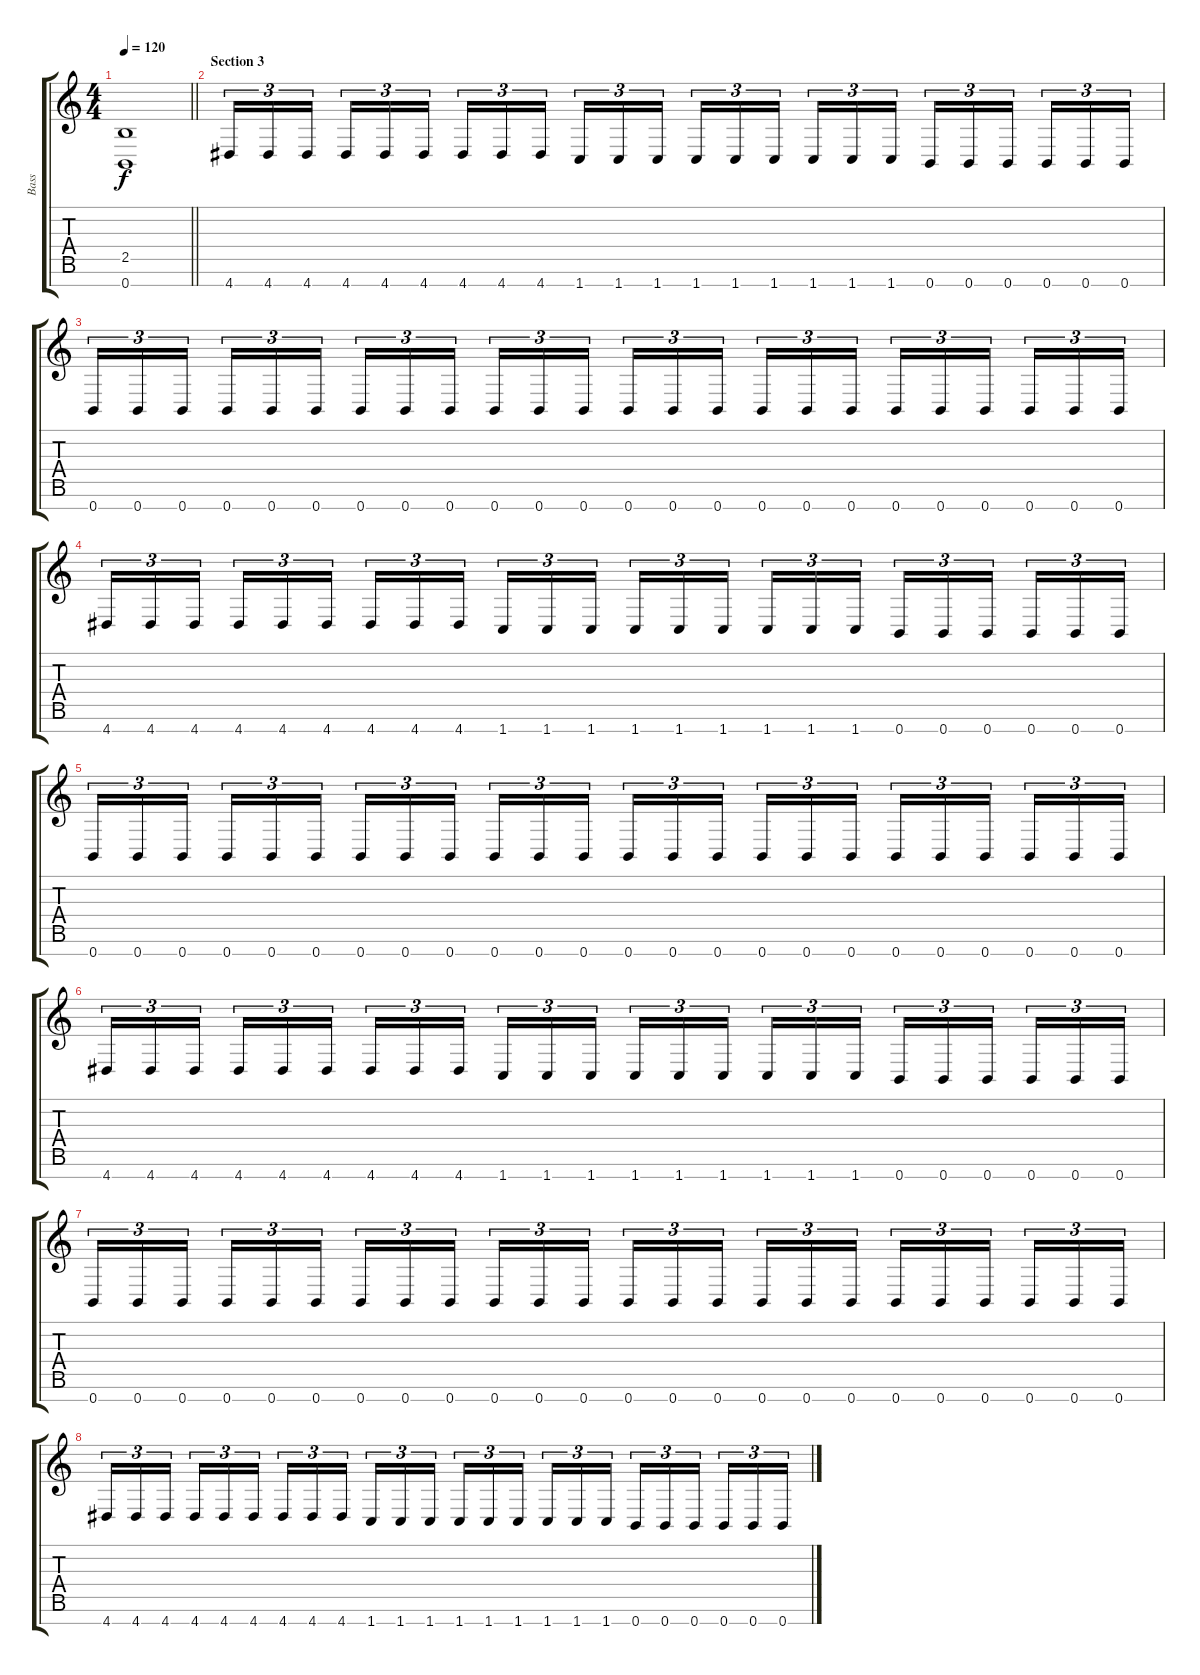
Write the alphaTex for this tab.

\track ("Bass" "Bass") {instrument electricbasspick}
\staff {score tabs}
\tuning (E4 B3 G3 D3 A2 E2 B1) {hide}
\ts (4 4)
\tempo 120
\clef g2
\barLineRight lightlight
\ks c
(2.5{t} 0.7{t}).1{dy f} |
\section ("" "Section 3")
4.7.16{tu (3 2)} 4.7.16{tu (3 2)} 4.7.16{tu (3 2) beam splitsecondary} 4.7.16{tu (3 2)} 4.7.16{tu (3 2)} 4.7.16{tu (3 2)} 4.7.16{tu (3 2)} 4.7.16{tu (3 2)} 4.7.16{tu (3 2) beam splitsecondary} 1.7.16{tu (3 2)} 1.7.16{tu (3 2)} 1.7.16{tu (3 2)} 1.7.16{tu (3 2)} 1.7.16{tu (3 2)} 1.7.16{tu (3 2) beam splitsecondary} 1.7.16{tu (3 2)} 1.7.16{tu (3 2)} 1.7.16{tu (3 2)} 0.7.16{tu (3 2)} 0.7.16{tu (3 2)} 0.7.16{tu (3 2) beam splitsecondary} 0.7.16{tu (3 2)} 0.7.16{tu (3 2)} 0.7.16{tu (3 2)} |
0.7.16{tu (3 2)} 0.7.16{tu (3 2)} 0.7.16{tu (3 2) beam splitsecondary} 0.7.16{tu (3 2)} 0.7.16{tu (3 2)} 0.7.16{tu (3 2)} 0.7.16{tu (3 2)} 0.7.16{tu (3 2)} 0.7.16{tu (3 2) beam splitsecondary} 0.7.16{tu (3 2)} 0.7.16{tu (3 2)} 0.7.16{tu (3 2)} 0.7.16{tu (3 2)} 0.7.16{tu (3 2)} 0.7.16{tu (3 2) beam splitsecondary} 0.7.16{tu (3 2)} 0.7.16{tu (3 2)} 0.7.16{tu (3 2)} 0.7.16{tu (3 2)} 0.7.16{tu (3 2)} 0.7.16{tu (3 2) beam splitsecondary} 0.7.16{tu (3 2)} 0.7.16{tu (3 2)} 0.7.16{tu (3 2)} |
4.7.16{tu (3 2)} 4.7.16{tu (3 2)} 4.7.16{tu (3 2) beam splitsecondary} 4.7.16{tu (3 2)} 4.7.16{tu (3 2)} 4.7.16{tu (3 2)} 4.7.16{tu (3 2)} 4.7.16{tu (3 2)} 4.7.16{tu (3 2) beam splitsecondary} 1.7.16{tu (3 2)} 1.7.16{tu (3 2)} 1.7.16{tu (3 2)} 1.7.16{tu (3 2)} 1.7.16{tu (3 2)} 1.7.16{tu (3 2) beam splitsecondary} 1.7.16{tu (3 2)} 1.7.16{tu (3 2)} 1.7.16{tu (3 2)} 0.7.16{tu (3 2)} 0.7.16{tu (3 2)} 0.7.16{tu (3 2) beam splitsecondary} 0.7.16{tu (3 2)} 0.7.16{tu (3 2)} 0.7.16{tu (3 2)} |
0.7.16{tu (3 2)} 0.7.16{tu (3 2)} 0.7.16{tu (3 2) beam splitsecondary} 0.7.16{tu (3 2)} 0.7.16{tu (3 2)} 0.7.16{tu (3 2)} 0.7.16{tu (3 2)} 0.7.16{tu (3 2)} 0.7.16{tu (3 2) beam splitsecondary} 0.7.16{tu (3 2)} 0.7.16{tu (3 2)} 0.7.16{tu (3 2)} 0.7.16{tu (3 2)} 0.7.16{tu (3 2)} 0.7.16{tu (3 2) beam splitsecondary} 0.7.16{tu (3 2)} 0.7.16{tu (3 2)} 0.7.16{tu (3 2)} 0.7.16{tu (3 2)} 0.7.16{tu (3 2)} 0.7.16{tu (3 2) beam splitsecondary} 0.7.16{tu (3 2)} 0.7.16{tu (3 2)} 0.7.16{tu (3 2)} |
4.7.16{tu (3 2)} 4.7.16{tu (3 2)} 4.7.16{tu (3 2) beam splitsecondary} 4.7.16{tu (3 2)} 4.7.16{tu (3 2)} 4.7.16{tu (3 2)} 4.7.16{tu (3 2)} 4.7.16{tu (3 2)} 4.7.16{tu (3 2) beam splitsecondary} 1.7.16{tu (3 2)} 1.7.16{tu (3 2)} 1.7.16{tu (3 2)} 1.7.16{tu (3 2)} 1.7.16{tu (3 2)} 1.7.16{tu (3 2) beam splitsecondary} 1.7.16{tu (3 2)} 1.7.16{tu (3 2)} 1.7.16{tu (3 2)} 0.7.16{tu (3 2)} 0.7.16{tu (3 2)} 0.7.16{tu (3 2) beam splitsecondary} 0.7.16{tu (3 2)} 0.7.16{tu (3 2)} 0.7.16{tu (3 2)} |
0.7.16{tu (3 2)} 0.7.16{tu (3 2)} 0.7.16{tu (3 2) beam splitsecondary} 0.7.16{tu (3 2)} 0.7.16{tu (3 2)} 0.7.16{tu (3 2)} 0.7.16{tu (3 2)} 0.7.16{tu (3 2)} 0.7.16{tu (3 2) beam splitsecondary} 0.7.16{tu (3 2)} 0.7.16{tu (3 2)} 0.7.16{tu (3 2)} 0.7.16{tu (3 2)} 0.7.16{tu (3 2)} 0.7.16{tu (3 2) beam splitsecondary} 0.7.16{tu (3 2)} 0.7.16{tu (3 2)} 0.7.16{tu (3 2)} 0.7.16{tu (3 2)} 0.7.16{tu (3 2)} 0.7.16{tu (3 2) beam splitsecondary} 0.7.16{tu (3 2)} 0.7.16{tu (3 2)} 0.7.16{tu (3 2)} |
4.7.16{tu (3 2)} 4.7.16{tu (3 2)} 4.7.16{tu (3 2) beam splitsecondary} 4.7.16{tu (3 2)} 4.7.16{tu (3 2)} 4.7.16{tu (3 2)} 4.7.16{tu (3 2)} 4.7.16{tu (3 2)} 4.7.16{tu (3 2) beam splitsecondary} 1.7.16{tu (3 2)} 1.7.16{tu (3 2)} 1.7.16{tu (3 2)} 1.7.16{tu (3 2)} 1.7.16{tu (3 2)} 1.7.16{tu (3 2) beam splitsecondary} 1.7.16{tu (3 2)} 1.7.16{tu (3 2)} 1.7.16{tu (3 2)} 0.7.16{tu (3 2)} 0.7.16{tu (3 2)} 0.7.16{tu (3 2) beam splitsecondary} 0.7.16{tu (3 2)} 0.7.16{tu (3 2)} 0.7.16{tu (3 2)}
